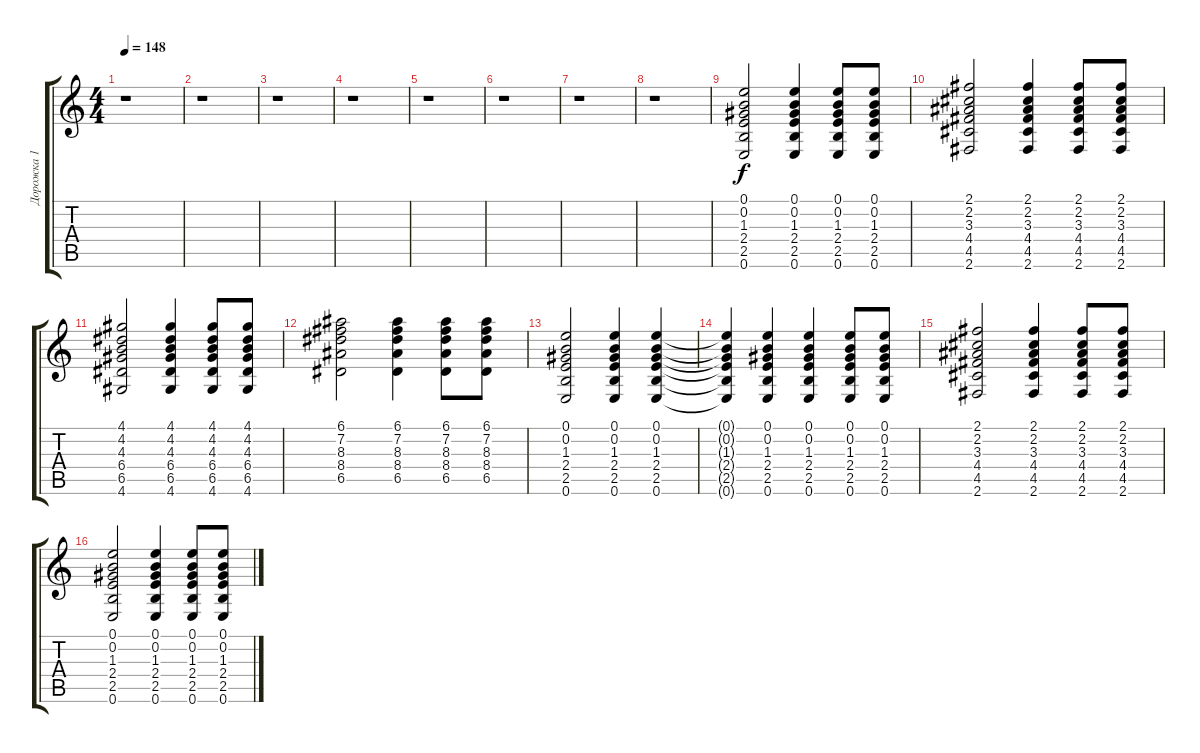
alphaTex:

\track ("Дорожка 1" "Дорожка 1") {instrument acousticguitarsteel}
\staff {score tabs}
\tuning (E4 B3 G3 D3 A2 E2) {hide}
\ts (4 4)
\tempo 148
\clef g2
\ks c
r.1{dy f} |
r.1 |
r.1 |
r.1 |
r.1 |
r.1 |
r.1 |
r.1 |
(0.1 0.2 1.3 2.4 2.5 0.6).2 (0.1 0.2 1.3 2.4 2.5 0.6).4 (0.1 0.2 1.3 2.4 2.5 0.6).8 (0.1 0.2 1.3 2.4 2.5 0.6).8 |
(2.1 2.2 3.3 4.4 4.5 2.6).2 (2.1 2.2 3.3 4.4 4.5 2.6).4 (2.1 2.2 3.3 4.4 4.5 2.6).8 (2.1 2.2 3.3 4.4 4.5 2.6).8 |
(4.1 4.2 4.3 6.4 6.5 4.6).2 (4.1 4.2 4.3 6.4 6.5 4.6).4 (4.1 4.2 4.3 6.4 6.5 4.6).8 (4.1 4.2 4.3 6.4 6.5 4.6).8 |
(6.1 7.2 8.3 8.4 6.5).2 (6.1 7.2 8.3 8.4 6.5).4 (6.1 7.2 8.3 8.4 6.5).8 (6.1 7.2 8.3 8.4 6.5).8 |
(0.1 0.2 1.3 2.4 2.5 0.6).2 (0.1 0.2 1.3 2.4 2.5 0.6).4 (0.1 0.2 1.3 2.4 2.5 0.6).4 |
(0.1{t} 0.2{t} 1.3{t} 2.4{t} 2.5{t} 0.6{t}).4 (0.1 0.2 1.3 2.4 2.5 0.6).4 (0.1 0.2 1.3 2.4 2.5 0.6).4 (0.1 0.2 1.3 2.4 2.5 0.6).8 (0.1 0.2 1.3 2.4 2.5 0.6).8 |
(2.1 2.2 3.3 4.4 4.5 2.6).2 (2.1 2.2 3.3 4.4 4.5 2.6).4 (2.1 2.2 3.3 4.4 4.5 2.6).8 (2.1 2.2 3.3 4.4 4.5 2.6).8 |
(0.1 0.2 1.3 2.4 2.5 0.6).2 (0.1 0.2 1.3 2.4 2.5 0.6).4 (0.1 0.2 1.3 2.4 2.5 0.6).8 (0.1 0.2 1.3 2.4 2.5 0.6).8
